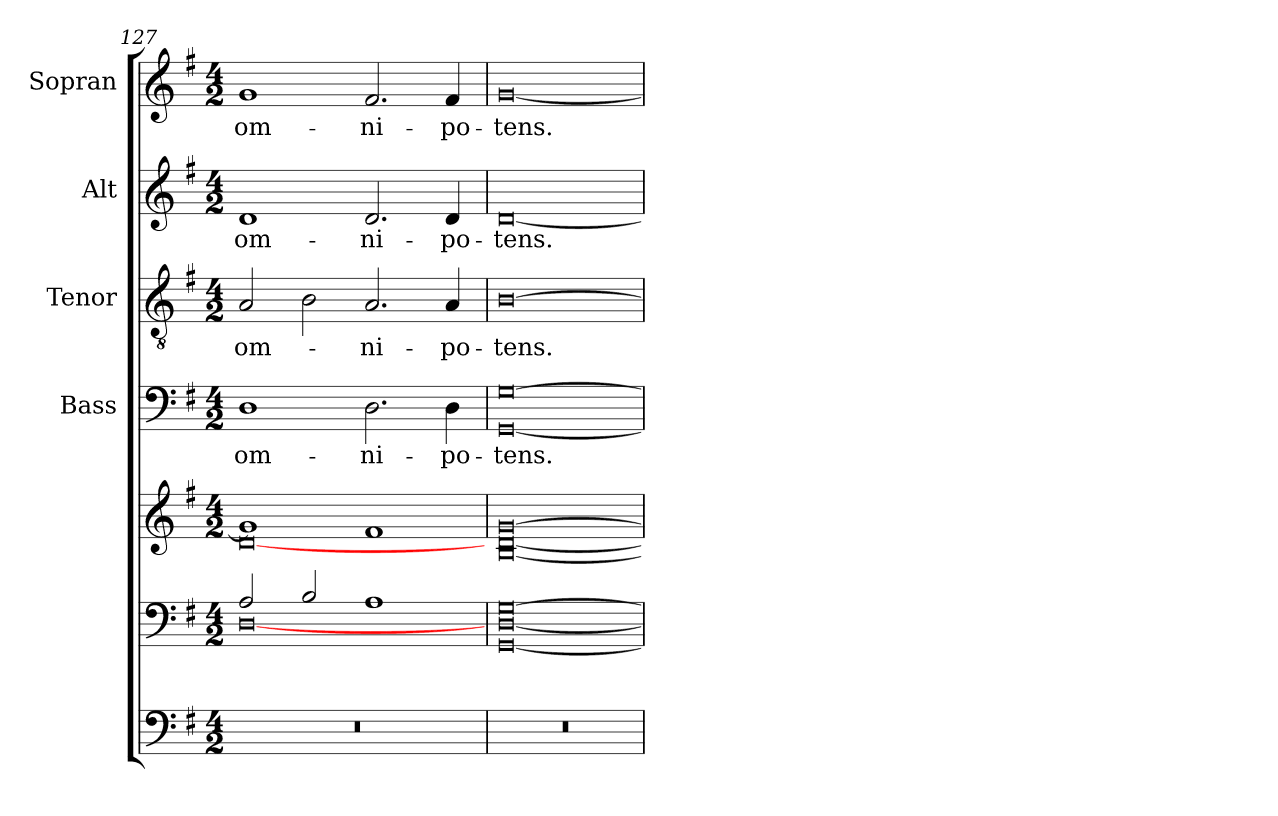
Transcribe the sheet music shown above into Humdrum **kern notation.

**kern	**kern	**kern	**kern	**text	**kern	**text	**kern	**text	**kern	**text
*part6	*part5	*part5	*part4	*part4	*part3	*part3	*part2	*part2	*part1	*part1
*staff7	*staff6	*staff5	*staff4	*staff4	*staff3	*staff3	*staff2	*staff2	*staff1	*staff1
*	*	*	*I"Bass	*	*I"Tenor	*	*I"Alt	*	*I"Sopran	*
*	*	*	*I'B.	*	*I'T.	*	*I'A.	*	*I'S.	*
*clefF4	*clefF4	*clefG2	*clefF4	*	*clefGv2	*	*clefG2	*	*clefG2	*
*k[f#]	*k[f#]	*k[f#]	*k[f#]	*	*k[f#]	*	*k[f#]	*	*k[f#]	*
*G:	*G:	*G:	*G:	*	*G:	*	*G:	*	*G:	*
*M4/2	*M4/2	*M4/2	*M4/2	*	*M4/2	*	*M4/2	*	*M4/2	*
=127	=127	=127	=127	=127	=127	=127	=127	=127	=127	=127
*	*^	*^	*	*	*	*	*	*	*	*
!	!	!	!	!	!	!LO:LY:b	!	!LO:LY:b	!	!LO:LY:b	!	!LO:LY:b
0r	2A/	[<0D	1g]	[<0d	1D	om-	2A/	om-	1d	om-	1g	om-
.	2B/	.	.	.	.	.	2B\	.	.	.	.	.
!	!	!	!	!	!	!LO:LY:b	!	!LO:LY:b	!	!LO:LY:b	!	!LO:LY:b
.	1A	.	1f#	.	2.D\	-ni-	2.A/	-ni-	2.d/	-ni-	2.f#/	-ni-
!	!	!	!	!	!	!LO:LY:b	!	!LO:LY:b	!	!LO:LY:b	!	!LO:LY:b
.	.	.	.	.	4D\	-po-	4A/	-po-	4d/	-po-	4f#/	-po-
*	*v	*v	*	*	*	*	*	*	*	*	*	*
*	*	*v	*v	*	*	*	*	*	*	*	*
=128	=128	=128	=128	=128	=128	=128	=128	=128	=128	=128
!	!	!	!	!LO:LY:b	!	!LO:LY:b	!	!LO:LY:b	!	!LO:LY:b
0r	[0GG [0D [0G	[0B [0d [0g	[0GG [0G	-tens.	[0B	-tens.	[0d	-tens.	[0g	-tens.
=	=	=	=	=	=	=	=	=	=	=
*-	*-	*-	*-	*-	*-	*-	*-	*-	*-	*-
